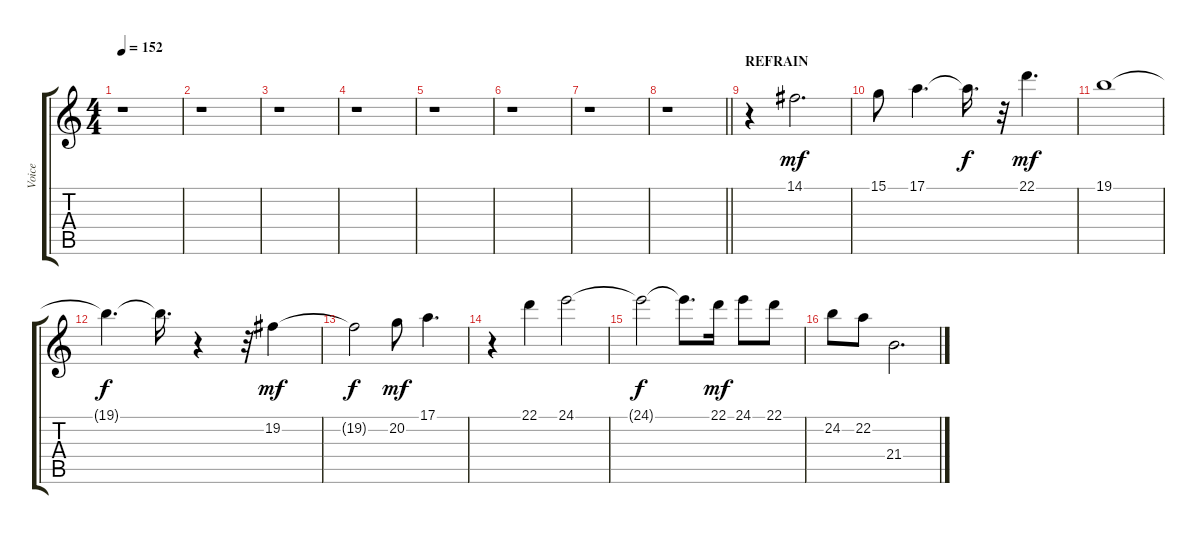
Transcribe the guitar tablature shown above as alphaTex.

\track ("Voice" "Voice") {instrument lead6voice}
\staff {score tabs}
\tuning (E4 B3 G3 D3 A2 E2) {hide}
\ts (4 4)
\tempo 152
\clef g2
\ks c
r.1{dy f} |
r.1 |
r.1 |
r.1 |
r.1 |
r.1 |
r.1 |
\barLineRight lightlight
r.1 |
\section ("" "REFRAIN")
r.4 14.1.2{d dy mf} |
15.1.8 17.1.4{d} 17.1{t}.16{d dy f} r.32 22.1.4{d dy mf} |
19.1.1 |
19.1{t}.4{d dy f} 19.1{t}.16{d} r.4 r.32 19.2.4{dy mf} |
19.2{t}.2{dy f} 20.2.8{dy mf} 17.1.4{d} |
r.4 22.1.4 24.1.2 |
24.1{t}.2{dy f} 24.1{t}.8{d} 22.1.16{dy mf} 24.1.8 22.1.8 |
24.2.8 22.2.8 21.4.2{d}
